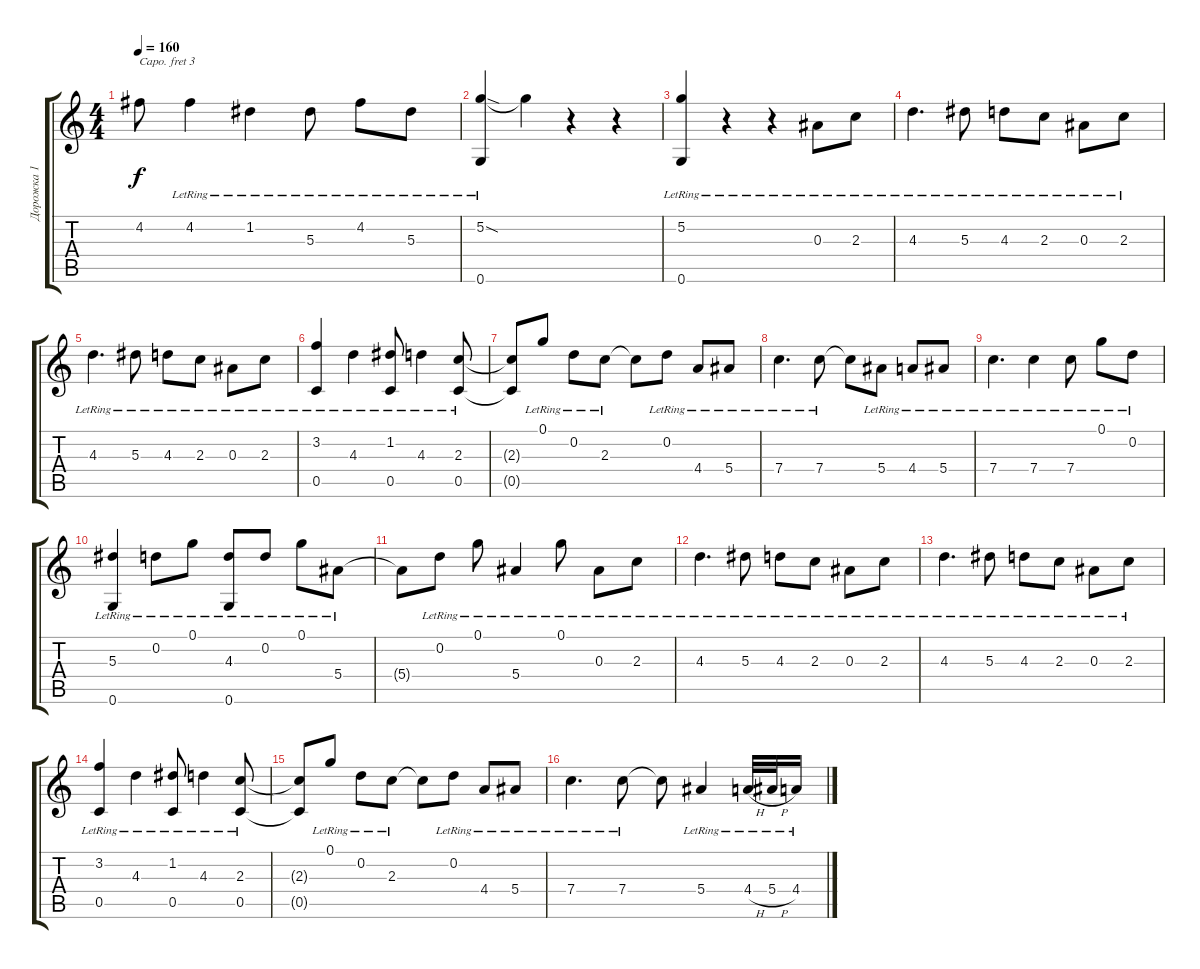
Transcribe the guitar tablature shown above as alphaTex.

\track ("Дорожка 1" "Дорожка 1") {instrument acousticguitarsteel}
\staff {score tabs}
\capo 3
\tuning (E4 B3 G3 D3 A2 E2) {hide}
\ts (4 4)
\tempo 160
\clef g2
\ks c
4.2{t}.8{dy f} 4.2{lr}.4 1.2{lr}.4 5.3{lr}.8 4.2{lr}.8 5.3{lr}.8 |
(5.2{sod lr} 0.6{lr}).4 5.2{t}.4 r.4 r.4 |
(5.2{lr} 0.6{lr}).4 r.4 r.4 0.3{lr}.8 2.3{lr}.8 |
4.3{lr}.4{d} 5.3{lr}.8 4.3{lr}.8 2.3{lr}.8 0.3{lr}.8 2.3{lr}.8 |
4.3{lr}.4{d} 5.3{lr}.8 4.3{lr}.8 2.3{lr}.8 0.3{lr}.8 2.3{lr}.8 |
(3.2{lr} 0.5{lr}).4 4.3{lr}.4 (1.2{lr} 0.5{lr}).8 4.3{lr}.4 (2.3{lr} 0.5{lr}).8 |
(2.3{t} 0.5{t}).8 0.1{lr}.8 0.2{lr}.8 2.3{lr}.8 2.3{t}.8 0.2{lr}.8 4.4{lr}.8 5.4{lr}.8 |
7.4{lr}.4{d} 7.4{lr}.8 7.4{t}.8 5.4{lr}.8 4.4{lr}.8 5.4{lr}.8 |
7.4{lr}.4{d} 7.4{lr}.4 7.4{lr}.8 0.1{lr}.8 0.2{lr}.8 |
(5.3{lr} 0.6{lr}).4 0.2{lr}.8 0.1{lr}.8 (4.3{lr} 0.6{lr}).8 0.2{lr}.8 0.1{lr}.8 5.4{lr}.8 |
5.4{t}.8 0.2{lr}.8 0.1{lr}.8 5.4{lr}.4 0.1{lr}.8 0.3{lr}.8 2.3{lr}.8 |
4.3{lr}.4{d} 5.3{lr}.8 4.3{lr}.8 2.3{lr}.8 0.3{lr}.8 2.3{lr}.8 |
4.3{lr}.4{d} 5.3{lr}.8 4.3{lr}.8 2.3{lr}.8 0.3{lr}.8 2.3{lr}.8 |
(3.2{lr} 0.5{lr}).4 4.3{lr}.4 (1.2{lr} 0.5{lr}).8 4.3{lr}.4 (2.3{lr} 0.5{lr}).8 |
(2.3{t} 0.5{t}).8 0.1{lr}.8 0.2{lr}.8 2.3{lr}.8 2.3{t}.8 0.2{lr}.8 4.4{lr}.8 5.4{lr}.8 |
7.4{lr}.4{d} 7.4{lr}.8 7.4{t}.8 5.4{lr}.4 4.4{h lr}.32 5.4{h lr}.32 4.4{lr}.16
